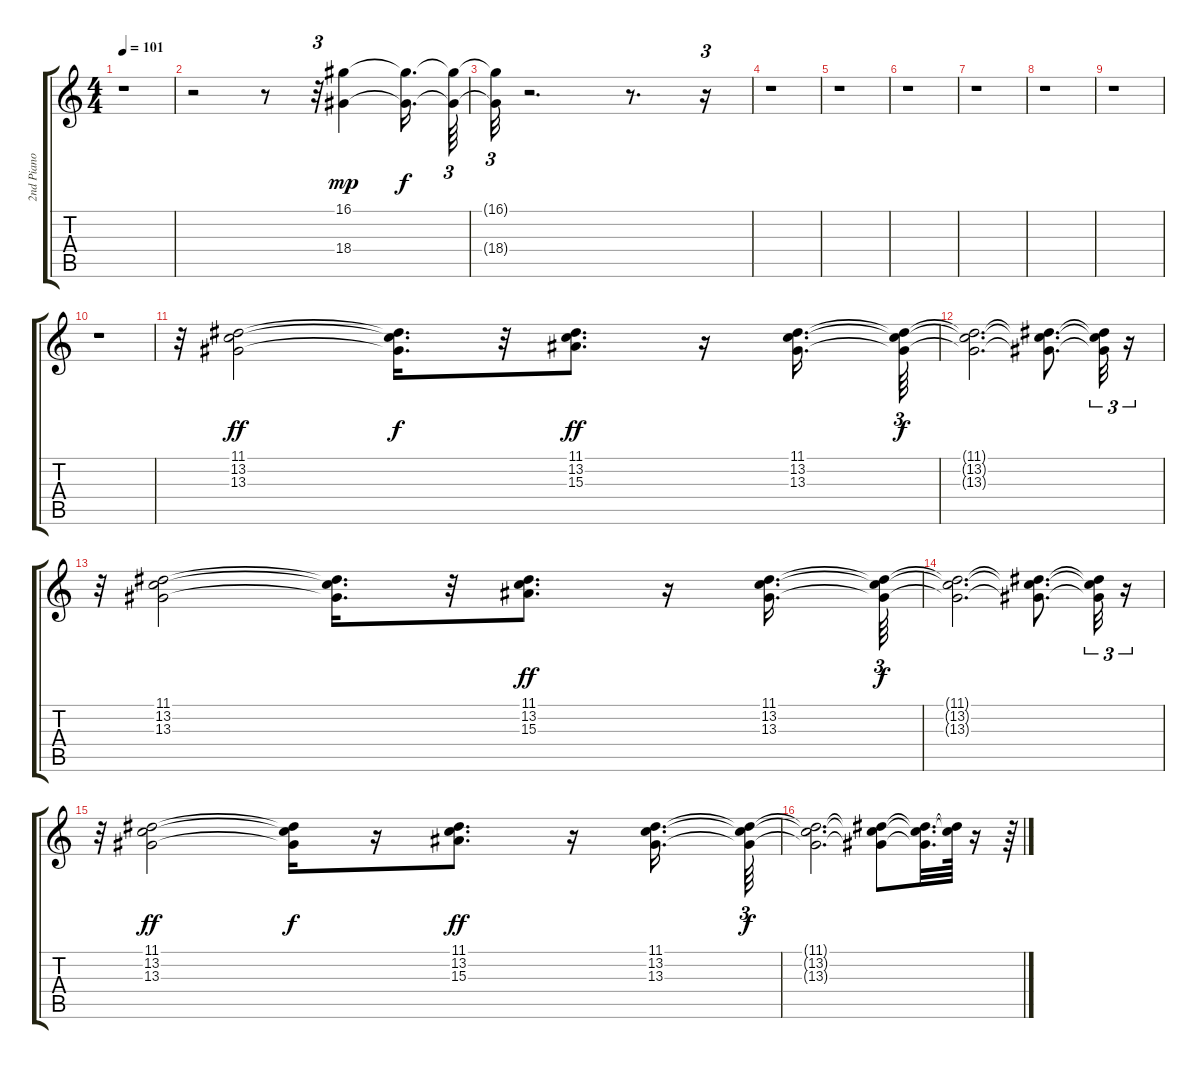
\track ("2nd Piano" "2nd Piano") {instrument electricpiano2}
\staff {score tabs}
\tuning (E4 B3 G3 D3 A2 E2) {hide}
\ts (4 4)
\tempo 101
\clef g2
\ks c
r.1{dy f} |
r.2 r.8 r.32{tu (3 2)} (16.1 18.4).4{dy mp} (16.1{t} 18.4{t}).16{d dy f} (16.1{t} 18.4{t}).64{tu (3 2)} |
(16.1{t} 18.4{t}).32{tu (3 2)} r.2{d} r.8{d} r.16{tu (3 2)} |
r.1 |
r.1 |
r.1 |
r.1 |
r.1 |
r.1 |
r.1 |
r.32{tu (3 2)} (11.1 13.2 13.3).2{dy ff} (11.1{t} 13.2{t} 13.3{t}).16{d dy f} r.32 (11.1 13.2 15.3).8{d dy ff} r.16 (11.1 13.2 13.3).16{d} (11.1{t} 13.2{t} 13.3{t}).64{tu (3 2) dy f} |
(11.1{t} 13.2{t} 13.3{t}).2{d} (11.1{t} 13.2{t} 13.3{t}).8{d} (11.1{t} 13.2{t} 13.3{t}).32{tu (3 2)} r.16{tu (3 2)} |
r.32{tu (3 2)} (11.1 13.2 13.3).2 (11.1{t} 13.2{t} 13.3{t}).16{d} r.32 (11.1 13.2 15.3).8{d dy ff} r.16 (11.1 13.2 13.3).16{d} (11.1{t} 13.2{t} 13.3{t}).64{tu (3 2) dy f} |
(11.1{t} 13.2{t} 13.3{t}).2{d} (11.1{t} 13.2{t} 13.3{t}).8{d} (11.1{t} 13.2{t} 13.3{t}).32{tu (3 2)} r.16{tu (3 2)} |
r.32{tu (3 2)} (11.1 13.2 13.3).2{dy ff} (11.1{t} 13.2{t} 13.3{t}).16{dy f} r.16 (11.1 13.2 15.3).8{d dy ff} r.16 (11.1 13.2 13.3).16{d} (11.1{t} 13.2{t} 13.3{t}).64{tu (3 2) dy f} |
(11.1{t} 13.2{t} 13.3{t}).2{d} (11.1{t} 13.2{t} 13.3{t}).8 (11.1{t} 13.2{t} 13.3{t}).32{d} (11.1{t} 13.2{t}).64 r.16 r.64{tu (3 2)}
